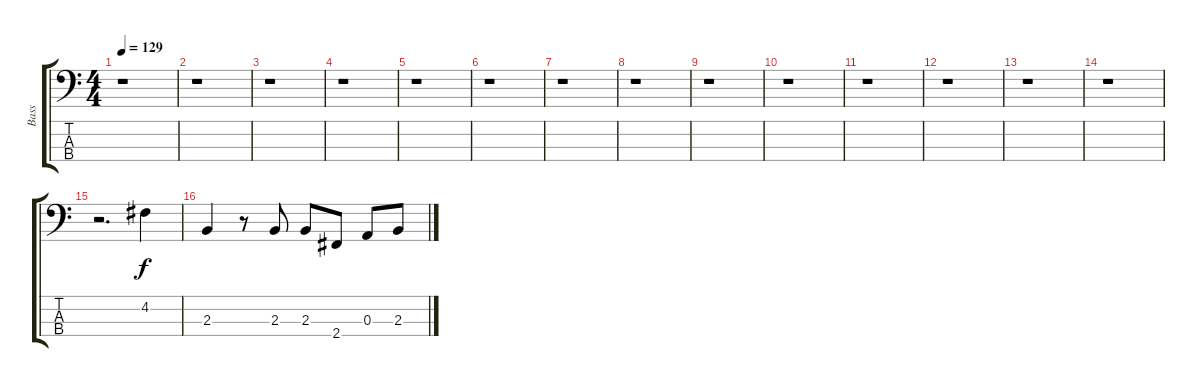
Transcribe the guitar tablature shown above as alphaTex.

\track ("Bass" "Bass") {instrument electricbasspick}
\staff {score tabs}
\tuning (G2 D2 A1 E1) {hide}
\ts (4 4)
\tempo 129
\clef f4
\ks c
r.1{dy f instrument electricbasspick} |
r.1 |
r.1 |
r.1 |
r.1 |
r.1 |
r.1 |
r.1 |
r.1 |
r.1 |
r.1 |
r.1 |
r.1 |
r.1 |
r.2{d} 4.2.4 |
2.3.4 r.8 2.3.8 2.3.8 2.4.8 0.3.8 2.3.8
